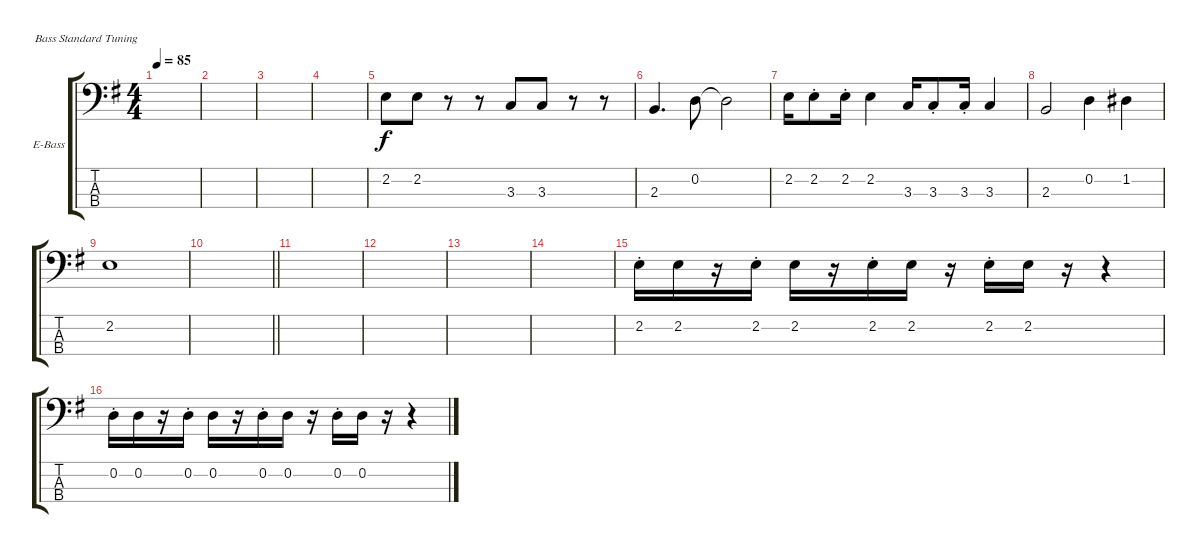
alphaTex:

\bracketExtendMode groupsimilarinstruments
\firstSystemTrackNameOrientation horizontal
\otherSystemsTrackNameOrientation horizontal
\track ("Bass" "E-Bass") {instrument electricbassfinger}
\staff {score tabs}
\tuning (G2 D2 A1 E1)
\ts (4 4)
\beaming (8 2 2 2 2)
\tempo 85
\clef f4
\scale
0.485477
\ks eminor
|
\scale
0.257261 |
\scale
0.257261 |
\scale
0.333333 |
\scale
0.333333 2.2.8 2.2.8 r.8 r.8 3.3.8 3.3.8 r.8 r.8 |
\scale
0.333333 2.3.4{d} 0.2.8 0.2{t}.2 |
\scale
0.333333 2.2.16 2.2{st}.8 2.2{st}.16 2.2.4 3.3.16 3.3{st}.8 3.3{st}.16 3.3.4 |
\scale
0.333333 2.3.2 0.2.4 1.2.4 |
\scale
0.333333 2.2.1 |
\scale
0.333333
\barLineRight lightlight
|
\scale
0.333333 |
\scale
0.333333 |
\scale
0.333333 |
\scale
0.333333 |
\scale
0.333333 2.2{st}.16 2.2.16 r.16 2.2{st}.16 2.2.16 r.16 2.2{st}.16 2.2.16 r.16 2.2{st}.16 2.2.16 r.16 r.4 |
\scale
0.333333 0.2{st}.16 0.2.16 r.16 0.2{st}.16 0.2.16 r.16 0.2{st}.16 0.2.16 r.16 0.2{st}.16 0.2.16 r.16 r.4
